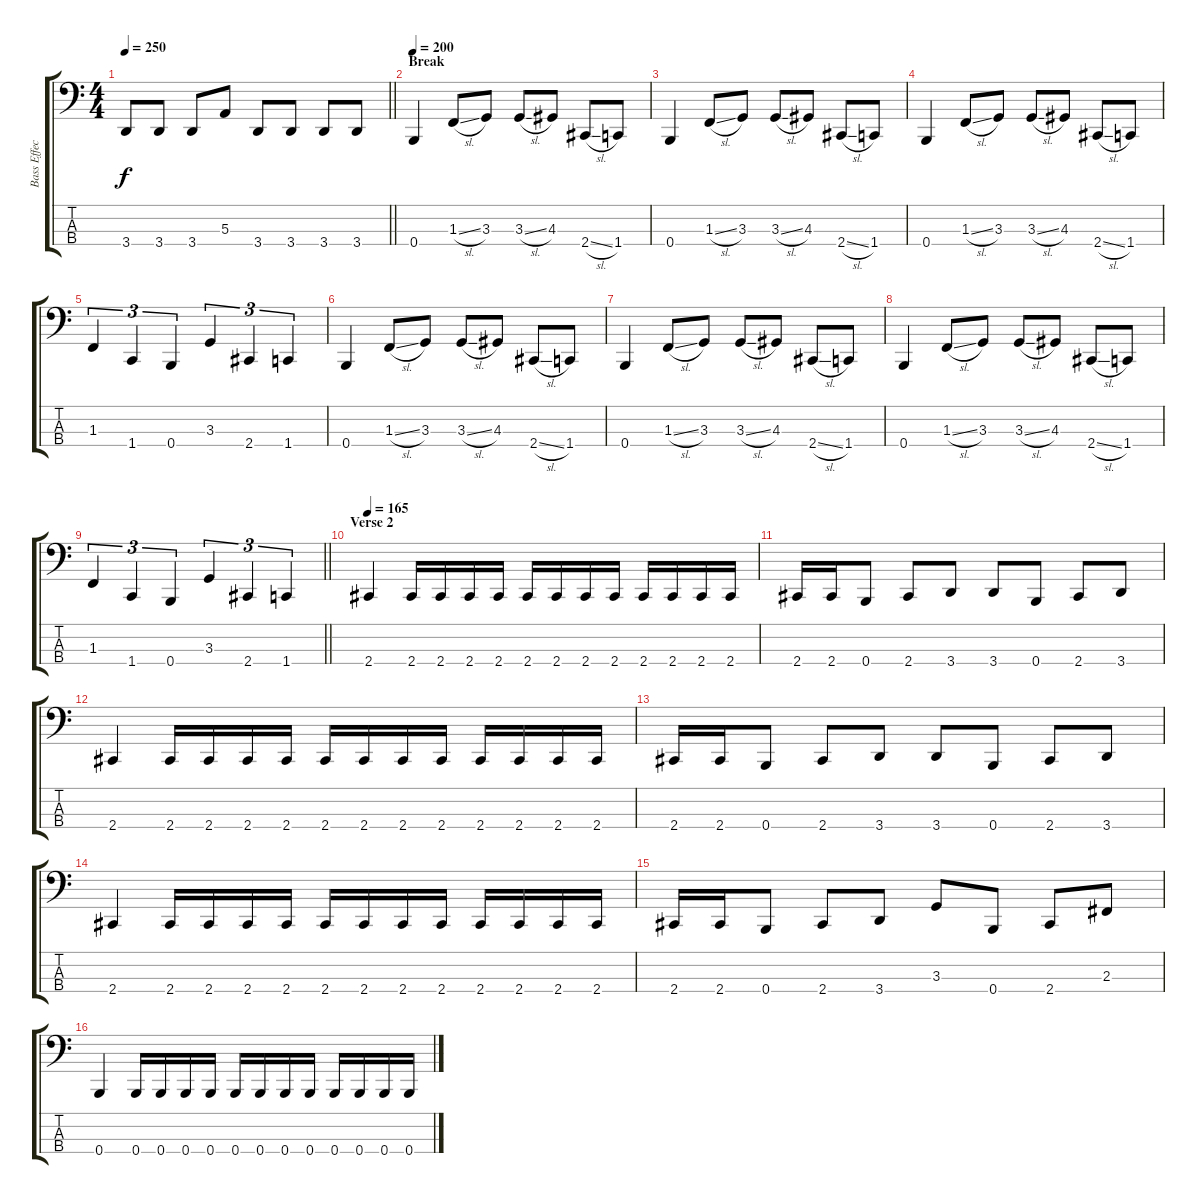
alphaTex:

\track ("Bass Effect" "Bass Effec") {instrument overdrivenguitar}
\staff {score tabs}
\tuning (D2 A1 E1 B0) {hide}
\ts (4 4)
\tempo 250
\clef f4
\barLineRight lightlight
\ks c
3.4.8{dy f} 3.4.8 3.4.8 5.3.8 3.4.8 3.4.8 3.4.8 3.4.8 |
\section ("" "Break")
\tempo 200
0.4.4 1.3{sl}.8 3.3.8 3.3{sl}.8 4.3.8 2.4{sl}.8 1.4.8 |
0.4.4 1.3{sl}.8 3.3.8 3.3{sl}.8 4.3.8 2.4{sl}.8 1.4.8 |
0.4.4 1.3{sl}.8 3.3.8 3.3{sl}.8 4.3.8 2.4{sl}.8 1.4.8 |
1.3.4{tu (3 2)} 1.4.4{tu (3 2)} 0.4.4{tu (3 2)} 3.3.4{tu (3 2)} 2.4.4{tu (3 2)} 1.4.4{tu (3 2)} |
0.4.4 1.3{sl}.8 3.3.8 3.3{sl}.8 4.3.8 2.4{sl}.8 1.4.8 |
0.4.4 1.3{sl}.8 3.3.8 3.3{sl}.8 4.3.8 2.4{sl}.8 1.4.8 |
0.4.4 1.3{sl}.8 3.3.8 3.3{sl}.8 4.3.8 2.4{sl}.8 1.4.8 |
\barLineRight lightlight
1.3.4{tu (3 2)} 1.4.4{tu (3 2)} 0.4.4{tu (3 2)} 3.3.4{tu (3 2)} 2.4.4{tu (3 2)} 1.4.4{tu (3 2)} |
\section ("" "Verse 2")
\tempo 165
2.4.4 2.4.16 2.4.16 2.4.16 2.4.16 2.4.16 2.4.16 2.4.16 2.4.16 2.4.16 2.4.16 2.4.16 2.4.16 |
2.4.16 2.4.16 0.4.8 2.4.8 3.4.8 3.4.8 0.4.8 2.4.8 3.4.8 |
2.4.4 2.4.16 2.4.16 2.4.16 2.4.16 2.4.16 2.4.16 2.4.16 2.4.16 2.4.16 2.4.16 2.4.16 2.4.16 |
2.4.16 2.4.16 0.4.8 2.4.8 3.4.8 3.4.8 0.4.8 2.4.8 3.4.8 |
2.4.4 2.4.16 2.4.16 2.4.16 2.4.16 2.4.16 2.4.16 2.4.16 2.4.16 2.4.16 2.4.16 2.4.16 2.4.16 |
2.4.16 2.4.16 0.4.8 2.4.8 3.4.8 3.3.8 0.4.8 2.4.8 2.3.8 |
0.4.4 0.4.16 0.4.16 0.4.16 0.4.16 0.4.16 0.4.16 0.4.16 0.4.16 0.4.16 0.4.16 0.4.16 0.4.16
